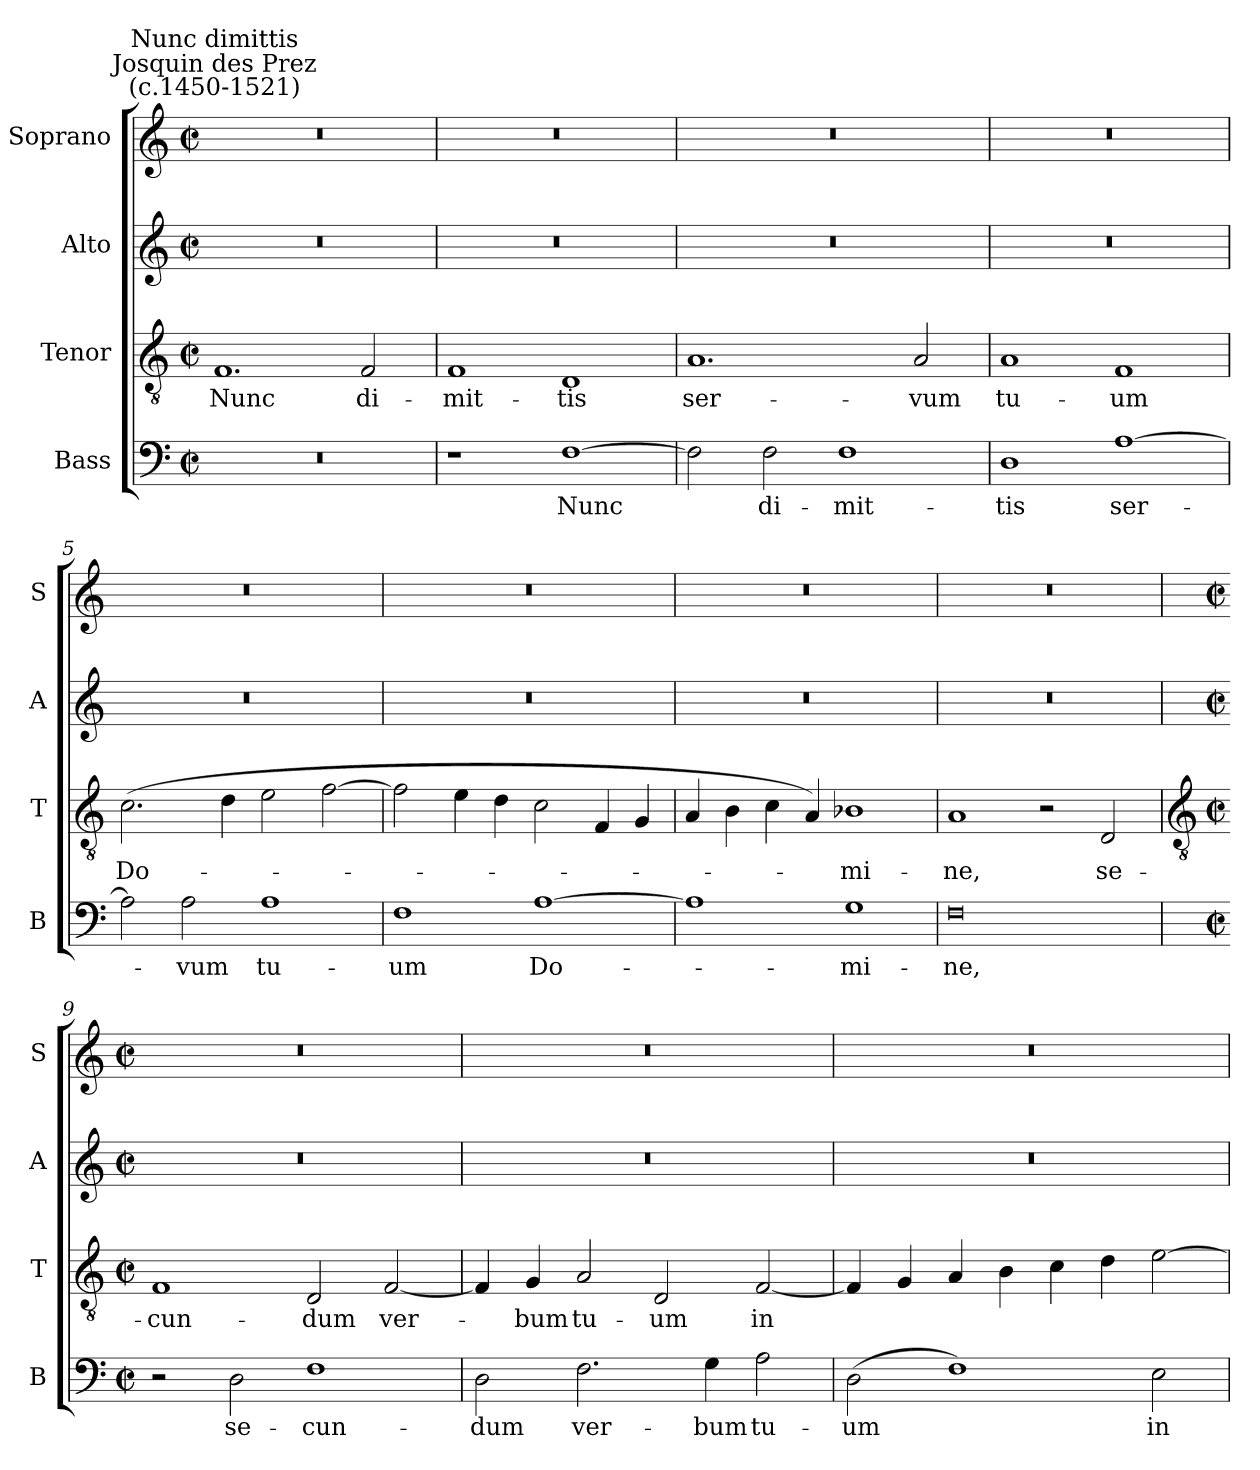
**kern	**text	**kern	**text	**kern	**kern
*part4	*part4	*part3	*part3	*part2	*part1
*staff4	*staff4	*staff3	*staff3	*staff2	*staff1
*I"Bass	*	*I"Tenor	*	*I"Alto	*I"Soprano
*I'B	*	*I'T	*	*I'A	*I'S
*clefF4	*	*clefGv2	*	*clefG2	*clefG2
*k[]	*	*k[]	*	*k[]	*k[]
*C:	*	*C:	*	*C:	*C:
*M4/2	*	*M4/2	*	*M4/2	*M4/2
*met(c|)	*	*met(c|)	*	*met(c|)	*met(c|)
=1	=1	=1	=1	=1	=1
!	!	!	!	!	!LO:TX:a:cj:t=Josquin des Prez\n(c.1450-1521)
!	!	!	!	!	!LO:TX:a:cj:t=Nunc dimittis
!	!	!	!LO:LY:b	!	!
0r	.	1.F	Nunc	0r	0r
!	!	!	!LO:LY:b	!	!
.	.	2F	di-	.	.
=2	=2	=2	=2	=2	=2
!	!	!	!LO:LY:b	!	!
1r	.	1F	-mit-	0r	0r
!	!LO:LY:b	!	!LO:LY:b	!	!
[1F	Nunc	1D	-tis	.	.
=3	=3	=3	=3	=3	=3
!	!	!	!LO:LY:b	!	!
2F]	.	1.A	ser-	0r	0r
!	!LO:LY:b	!	!	!	!
2F	di-	.	.	.	.
!	!LO:LY:b	!	!	!	!
1F	-mit-	.	.	.	.
!	!	!	!LO:LY:b	!	!
.	.	2A	-vum	.	.
=4	=4	=4	=4	=4	=4
!	!LO:LY:b	!	!LO:LY:b	!	!
1D	-tis	1A	tu-	0r	0r
!	!LO:LY:b	!	!LO:LY:b	!	!
[1A	ser-	1F	-um	.	.
=5	=5	=5	=5	=5	=5
!	!	!	!LO:LY:b	!	!
2A]	.	(>2.c	Do-	0r	0r
!	!LO:LY:b	!	!	!	!
2A	vum	.	.	.	.
.	.	4d	.	.	.
!	!LO:LY:b	!	!	!	!
1A	tu-	2e	.	.	.
.	.	[2f	.	.	.
=6	=6	=6	=6	=6	=6
!	!LO:LY:b	!	!	!	!
1F	-um	2f]	.	0r	0r
.	.	4e	.	.	.
.	.	4d	.	.	.
!	!LO:LY:b	!	!	!	!
[1A	Do-	2c	.	.	.
.	.	4F	.	.	.
.	.	4G	.	.	.
=7	=7	=7	=7	=7	=7
1A]	.	4A	.	0r	0r
.	.	4B	.	.	.
.	.	4c	.	.	.
.	.	4A)	.	.	.
!	!LO:LY:b	!	!LO:LY:b	!	!
1G	mi-	1B-X	mi-	.	.
=8	=8	=8	=8	=8	=8
!	!LO:LY:b	!	!LO:LY:b	!	!
0F	-ne,	1A	-ne,	0r	0r
.	.	2r	.	.	.
!	!	!	!LO:LY:b	!	!
.	.	2D	se-	.	.
!!LO:LB:g=z
=9	=9	=9	=9	=9	=9
*	*	*clefGv2	*	*	*
*M4/2	*	*M4/2	*	*M4/2	*M4/2
*met(c|)	*	*met(c|)	*	*met(c|)	*met(c|)
!	!	!	!LO:LY:b	!	!
2r	.	1F	-cun-	0r	0r
!	!LO:LY:b	!	!	!	!
2D	se-	.	.	.	.
!	!LO:LY:b	!	!LO:LY:b	!	!
1F	-cun-	2D	-dum	.	.
!	!	!	!LO:LY:b	!	!
.	.	[2F	ver-	.	.
=10	=10	=10	=10	=10	=10
!	!LO:LY:b	!	!	!	!
2D	-dum	4F]	.	0r	0r
!	!	!	!LO:LY:b	!	!
.	.	4G	-bum	.	.
!	!LO:LY:b	!	!LO:LY:b	!	!
2.F	ver-	2A	tu-	.	.
!	!	!	!LO:LY:b	!	!
.	.	2D	-um	.	.
!	!LO:LY:b	!	!	!	!
4G	-bum	.	.	.	.
!	!LO:LY:b	!	!LO:LY:b	!	!
2A	tu-	[2F	in	.	.
=11	=11	=11	=11	=11	=11
!	!LO:LY:b	!	!	!	!
(>2D	-um	4F]	.	0r	0r
.	.	4G	.	.	.
1F)	.	4A	.	.	.
.	.	4B	.	.	.
.	.	4c	.	.	.
.	.	4d	.	.	.
!	!LO:LY:b	!	!	!	!
2E	in	[2e	.	.	.
=	=	=	=	=	=
*-	*-	*-	*-	*-	*-
